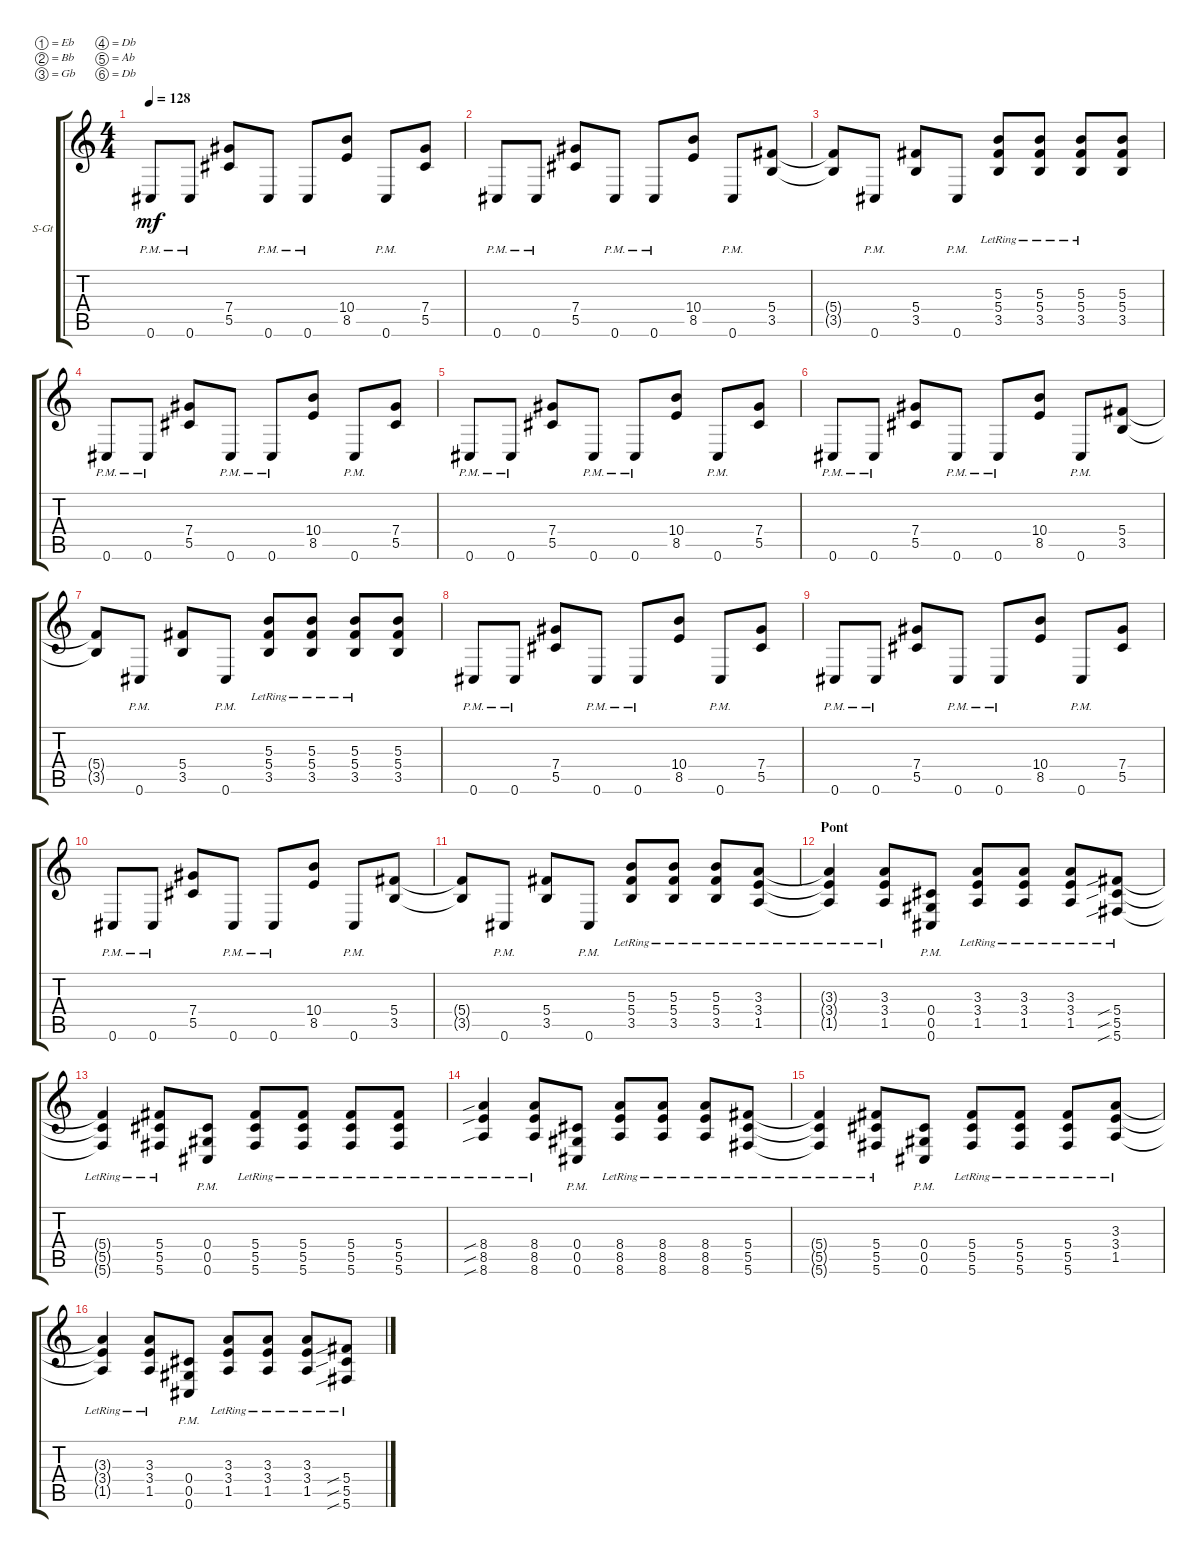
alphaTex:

\defaultSystemsLayout 4
\bracketExtendMode groupsimilarinstruments
\firstSystemTrackNameOrientation horizontal
\otherSystemsTrackNameOrientation horizontal
\track ("Mike Brown" "S-Gt") {solo instrument acousticguitarsteel}
\staff {score tabs}
\tuning (Eb4 Bb3 Gb3 Db3 Ab2 Db2)
\ts (4 4)
\tempo 128
\clef g2
\ks c
0.6{pm}.8{dy mf} 0.6{pm}.8 (5.5 7.4).8 0.6{pm}.8 0.6{pm}.8 (8.5 10.4).8 0.6{pm}.8 (5.5 7.4).8 |
0.6{pm}.8 0.6{pm}.8 (5.5 7.4).8 0.6{pm}.8 0.6{pm}.8 (8.5 10.4).8 0.6{pm}.8 (3.5 5.4).8 |
(5.4{t} 3.5{t}).8 0.6{pm}.8 (3.5 5.4).8 0.6{pm}.8 (5.4{lr} 3.5{lr} 5.3{lr}).8 (5.4{lr} 3.5{lr} 5.3{lr}).8 (5.4{lr} 3.5{lr} 5.3{lr}).8 (3.5 5.4 5.3).8 |
0.6{pm}.8 0.6{pm}.8 (5.5 7.4).8 0.6{pm}.8 0.6{pm}.8 (8.5 10.4).8 0.6{pm}.8 (5.5 7.4).8 |
0.6{pm}.8 0.6{pm}.8 (5.5 7.4).8 0.6{pm}.8 0.6{pm}.8 (8.5 10.4).8 0.6{pm}.8 (5.5 7.4).8 |
0.6{pm}.8 0.6{pm}.8 (5.5 7.4).8 0.6{pm}.8 0.6{pm}.8 (8.5 10.4).8 0.6{pm}.8 (3.5 5.4).8 |
(5.4{t} 3.5{t}).8 0.6{pm}.8 (3.5 5.4).8 0.6{pm}.8 (5.4{lr} 3.5{lr} 5.3{lr}).8 (5.4{lr} 3.5{lr} 5.3{lr}).8 (5.4{lr} 3.5{lr} 5.3{lr}).8 (3.5 5.4 5.3).8 |
0.6{pm}.8 0.6{pm}.8 (5.5 7.4).8 0.6{pm}.8 0.6{pm}.8 (8.5 10.4).8 0.6{pm}.8 (5.5 7.4).8 |
0.6{pm}.8 0.6{pm}.8 (5.5 7.4).8 0.6{pm}.8 0.6{pm}.8 (8.5 10.4).8 0.6{pm}.8 (5.5 7.4).8 |
0.6{pm}.8 0.6{pm}.8 (5.5 7.4).8 0.6{pm}.8 0.6{pm}.8 (8.5 10.4).8 0.6{pm}.8 (3.5 5.4).8 |
(5.4{t} 3.5{t}).8 0.6{pm}.8 (3.5 5.4).8 0.6{pm}.8 (5.4{lr} 3.5{lr} 5.3{lr}).8 (5.4{lr} 3.5{lr} 5.3{lr}).8 (5.4{lr} 3.5{lr} 5.3{lr}).8 (1.5{lr} 3.4{lr} 3.3{lr}).8 |
\section ("" "Pont")
(1.5{lr t} 3.4{lr t} 3.3{lr t}).4 (3.3{lr} 3.4{lr} 1.5{lr}).8 (0.5{pm} 0.4{pm} 0.6{pm}).8 (1.5{lr} 3.4{lr} 3.3{lr}).8 (3.3{lr} 3.4{lr} 1.5{lr}).8 (1.5{lr} 3.4{lr} 3.3{lr}).8 (5.6{sib lr} 5.5{sib lr} 5.4{sib lr}).8 |
(5.6{lr t} 5.5{lr t} 5.4{lr t}).4 (5.6{lr} 5.5{lr} 5.4{lr}).8 (0.6{pm} 0.5{pm} 0.4{pm}).8 (5.4{lr} 5.5{lr} 5.6{lr}).8 (5.6{lr} 5.5{lr} 5.4{lr}).8 (5.6{lr} 5.5{lr} 5.4{lr}).8 (5.6{lr} 5.5{lr} 5.4{lr}).8 |
(8.6{sib lr} 8.5{sib lr} 8.4{sib lr}).4 (8.6{lr} 8.5{lr} 8.4{lr}).8 (0.6{pm} 0.5{pm} 0.4{pm}).8 (8.4{lr} 8.5{lr} 8.6{lr}).8 (8.6{lr} 8.4{lr} 8.5{lr}).8 (8.5{lr} 8.4{lr} 8.6{lr}).8 (5.6{lr} 5.5{lr} 5.4{lr}).8 |
(5.6{lr t} 5.5{lr t} 5.4{lr t}).4 (5.6{lr} 5.5{lr} 5.4{lr}).8 (0.6{pm} 0.5{pm} 0.4{pm}).8 (5.4{lr} 5.5{lr} 5.6{lr}).8 (5.6{lr} 5.5{lr} 5.4{lr}).8 (5.6{lr} 5.5{lr} 5.4{lr}).8 (1.5{lr} 3.4{lr} 3.3).8 |
(1.5{lr t} 3.4{lr t} 3.3{lr t}).4 (3.3{lr} 3.4{lr} 1.5{lr}).8 (0.5{pm} 0.4{pm} 0.6{pm}).8 (1.5{lr} 3.4{lr} 3.3{lr}).8 (3.3{lr} 3.4{lr} 1.5{lr}).8 (1.5{lr} 3.4{lr} 3.3{lr}).8 (5.6{sib lr} 5.5{sib lr} 5.4{sib lr}).8
